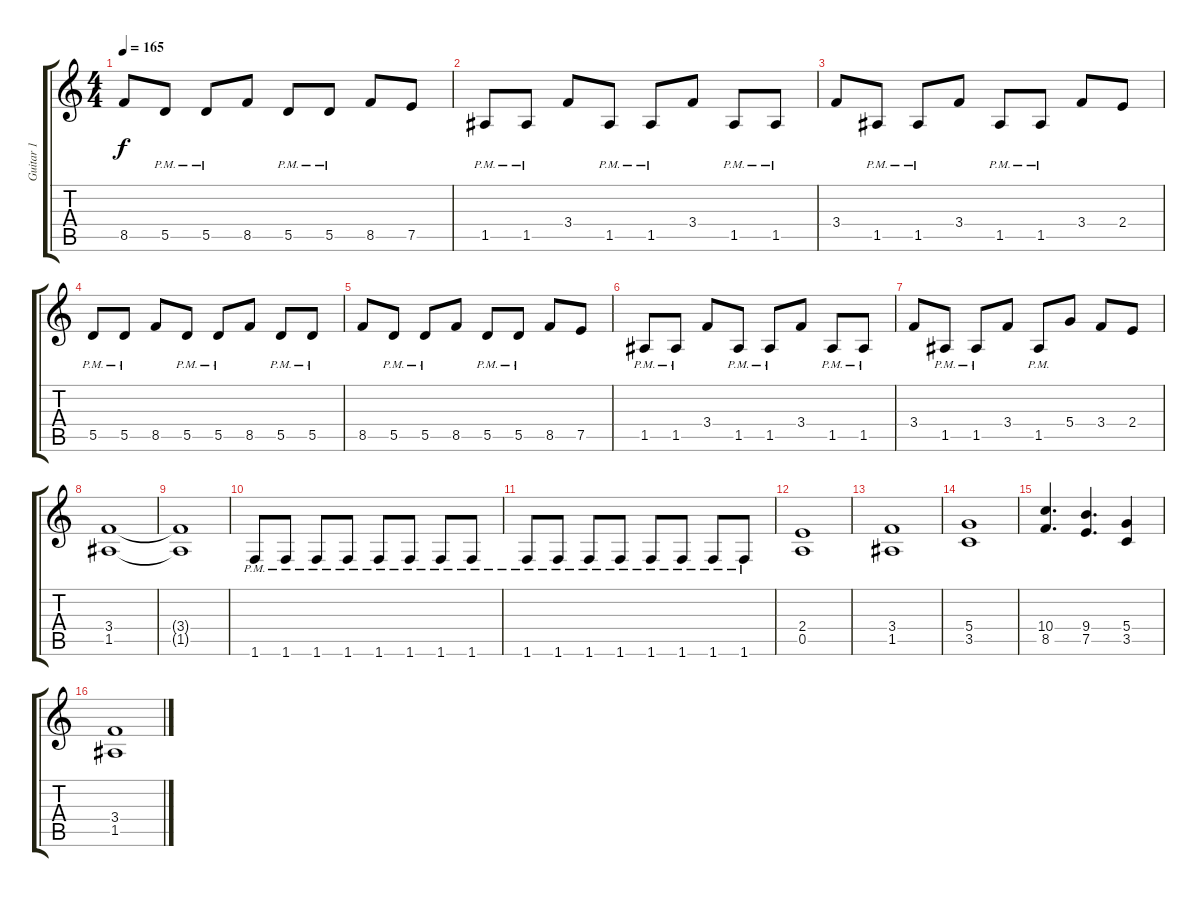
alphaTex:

\track ("Guitar 1" "Guitar 1") {instrument distortionguitar}
\staff {score tabs}
\tuning (E4 B3 G3 D3 A2 E2) {hide}
\ts (4 4)
\tempo 165
\clef g2
\ks c
8.5.8{dy f} 5.5{pm}.8 5.5{pm}.8 8.5.8 5.5{pm}.8 5.5{pm}.8 8.5.8 7.5.8 |
1.5{pm}.8 1.5{pm}.8 3.4.8 1.5{pm}.8 1.5{pm}.8 3.4.8 1.5{pm}.8 1.5{pm}.8 |
3.4.8 1.5{pm}.8 1.5{pm}.8 3.4.8 1.5{pm}.8 1.5{pm}.8 3.4.8 2.4.8 |
5.5{pm}.8 5.5{pm}.8 8.5.8 5.5{pm}.8 5.5{pm}.8 8.5.8 5.5{pm}.8 5.5{pm}.8 |
8.5.8 5.5{pm}.8 5.5{pm}.8 8.5.8 5.5{pm}.8 5.5{pm}.8 8.5.8 7.5.8 |
1.5{pm}.8 1.5{pm}.8 3.4.8 1.5{pm}.8 1.5{pm}.8 3.4.8 1.5{pm}.8 1.5{pm}.8 |
3.4.8 1.5{pm}.8 1.5{pm}.8 3.4.8 1.5{pm}.8 5.4.8 3.4.8 2.4.8 |
(3.4 1.5).1{instrument distortionguitar} |
(3.4{t} 1.5{t}).1 |
1.6{pm}.8 1.6{pm}.8 1.6{pm}.8 1.6{pm}.8 1.6{pm}.8 1.6{pm}.8 1.6{pm}.8 1.6{pm}.8 |
1.6{pm}.8 1.6{pm}.8 1.6{pm}.8 1.6{pm}.8 1.6{pm}.8 1.6{pm}.8 1.6{pm}.8 1.6{pm}.8 |
(2.4 0.5).1 |
(3.4 1.5).1 |
(5.4 3.5).1 |
(10.4 8.5).4{d} (9.4 7.5).4{d} (5.4 3.5).4 |
(3.4 1.5).1{instrument distortionguitar}
